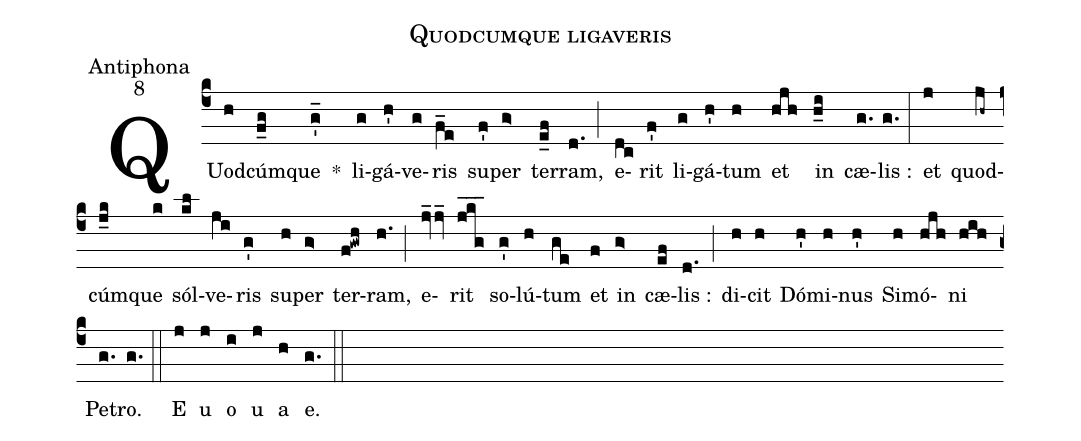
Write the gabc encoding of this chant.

name:Quodcumque ligaveris;
office-part:Antiphona;
mode:8;
%%
(c4) QUod(h)cúm(f_g)que(g'_) *() li(g)gá(h')ve(g)ris(f_e) su(f')per(g>) ter(e_f)ram,(d.) (;) e(dc)rit(f') li(g)gá(h')tum(h) et(hjh) in(h_i) cæ(g.)lis :(g.) (:) et(j) quod(jh~)cúm(j_k)que(k) sól(kl)ve(ji)ris(g') su(h)per(g>) ter(f!gwh)ram,(h.) (;) e(jv_2/jv_)rit(jkg___) so(g')lú(h)tum(ge) et(f) in(g>) cæ(ef)lis :(d.) (;) di(h)cit(h) Dó(h')mi(h)nus(h') Si(h)mó(hjh)ni(hih) Pe(g.)tro.(g.) (::) E(j) u(j) o(i) u(j) a(h) e.(g.) (::)
